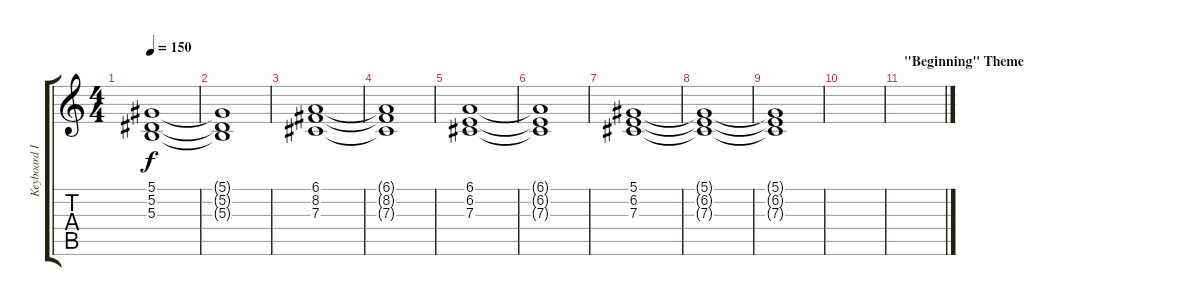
\track ("Keyboard III" "Keyboard I") {instrument stringensemble1}
\staff {score tabs}
\tuning (Eb4 Bb3 Gb3 Db3 Ab2 Eb2) {hide}
\ts (4 4)
\tempo 150
\clef g2
\ks c
(5.1 5.2 5.3).1{dy f} |
(5.1{t} 5.2{t} 5.3{t}).1 |
(6.1 8.2 7.3).1 |
(6.1{t} 8.2{t} 7.3{t}).1 |
(6.1 6.2 7.3).1 |
(6.1{t} 6.2{t} 7.3{t}).1 |
(5.1 6.2 7.3).1 |
(5.1{t} 6.2{t} 7.3{t}).1 |
(5.1{t} 6.2{t} 7.3{t}).1 |
|
\section ("" "\"Beginning\" Theme")
